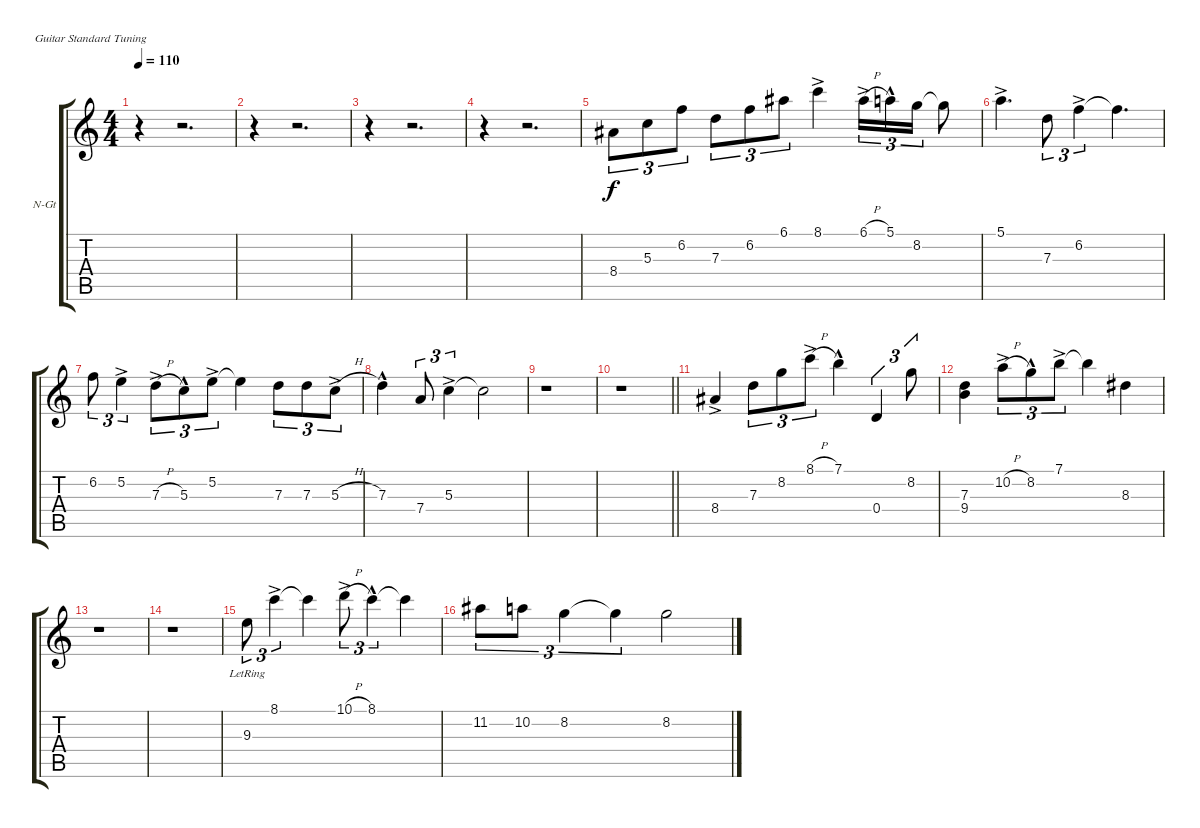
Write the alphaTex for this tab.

\bracketExtendMode groupsimilarinstruments
\firstSystemTrackNameOrientation horizontal
\otherSystemsTrackNameOrientation horizontal
\track ("Guitare n°2" "N-Gt") {instrument acousticguitarnylon}
\staff {score tabs}
\tuning (E4 B3 G3 D3 A2 E2)
\ts (4 4)
\tempo 110
\clef g2
\ks c
r.4{dy f} r.2{d} |
r.4 r.2{d} |
r.4 r.2{d} |
r.4 r.2{d} |
8.4.8{tu (3 2)} 5.3.8{tu (3 2)} 6.2.8{tu (3 2)} 7.3.8{tu (3 2)} 6.2.8{tu (3 2)} 6.1.8{tu (3 2)} 8.1{ac}.4 6.1{h ac}.16{tu (3 2)} 5.1{hac}.16{tu (3 2)} 8.2.16{tu (3 2)} 8.2{t}.8 |
5.1{ac}.4{d} 7.3.8{tu (3 2)} 6.2{ac}.4{tu (3 2)} 6.2{t}.4{d} |
6.2.8{tu (3 2)} 5.2{ac}.4{tu (3 2)} 7.3{h ac}.8{tu (3 2)} 5.3{hac}.8{tu (3 2)} 5.2{ac}.8{tu (3 2)} 5.2{t}.4 7.3.8{tu (3 2)} 7.3.8{tu (3 2)} 5.3{h ac}.8{tu (3 2)} |
7.3{hac}.4 7.4.8{tu (3 2)} 5.3{ac}.4{tu (3 2)} 5.3{t}.2 |
r.1 |
\barLineRight lightlight
r.1 |
8.4{ac}.4 7.3.8{tu (3 2)} 8.2.8{tu (3 2)} 8.1{h ac}.8{tu (3 2)} 7.1{hac}.4 0.4.4{tu (3 2)} 8.2.8{tu (3 2)} |
(7.3 9.4).4 10.2{h ac}.8{tu (3 2)} 8.2{hac}.8{tu (3 2)} 7.1{ac}.8{tu (3 2)} 7.1{t}.4 8.3.4 |
r.1 |
r.1 |
9.3{lr}.8{tu (3 2)} 8.1{ac}.4{tu (3 2)} 8.1{t}.4 10.1{h ac}.8{tu (3 2)} 8.1{hac}.4{tu (3 2)} 8.1{t}.4 |
11.2.8{tu (3 2)} 10.2.8{tu (3 2)} 8.2.4{tu (3 2)} 8.2{t}.4{tu (3 2)} 8.2.2
